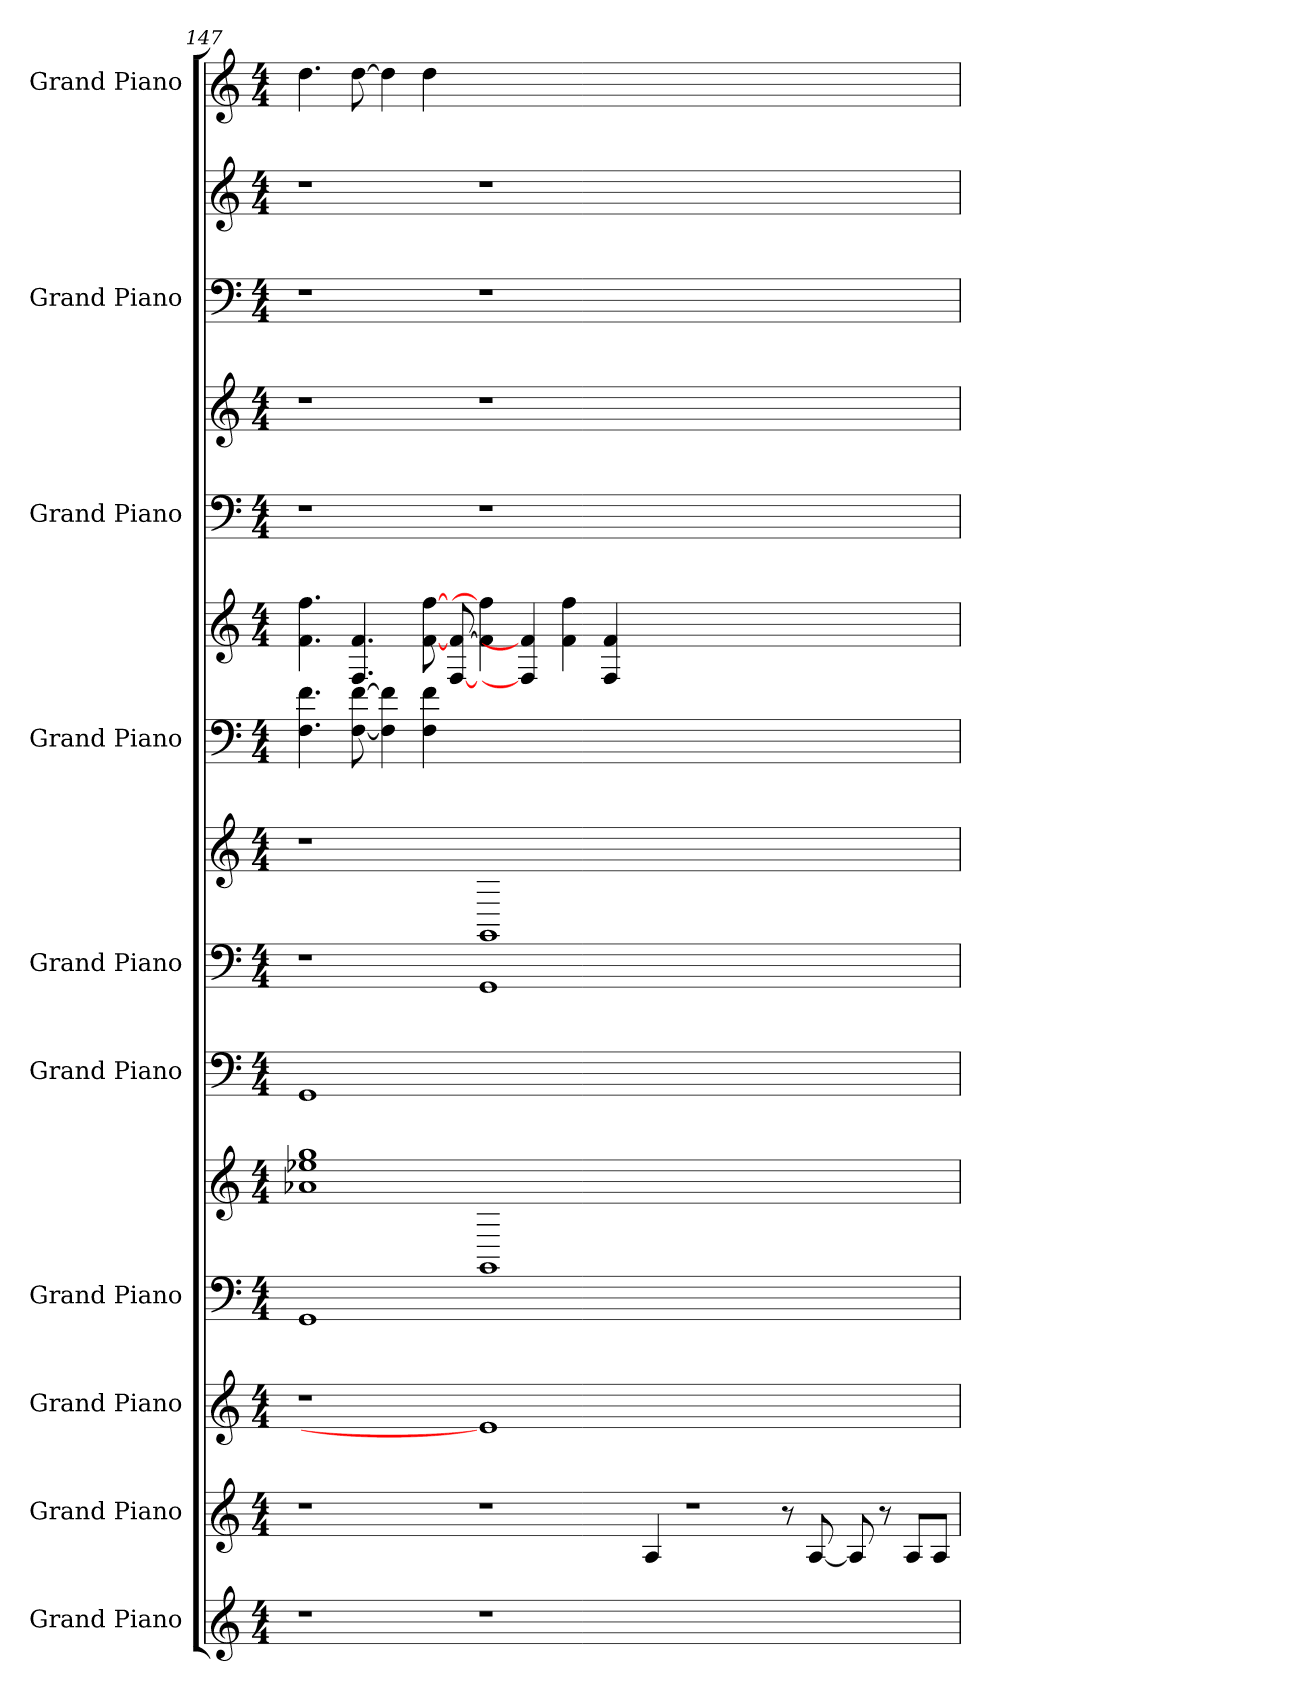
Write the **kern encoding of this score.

**kern	**kern	**kern	**kern	**kern	**kern	**kern	**kern	**kern	**kern	**kern	**kern	**kern	**kern	**kern
*part10	*part9	*part8	*part7	*part7	*part6	*part5	*part5	*part4	*part4	*part3	*part3	*part2	*part2	*part1
*staff15	*staff14	*staff13	*staff12	*staff11	*staff10	*staff9	*staff8	*staff7	*staff6	*staff5	*staff4	*staff3	*staff2	*staff1
*I"Grand Piano	*I"Grand Piano	*I"Grand Piano	*I"Grand Piano	*	*I"Grand Piano	*I"Grand Piano	*	*I"Grand Piano	*	*I"Grand Piano	*	*I"Grand Piano	*	*I"Grand Piano
*clefG2	*clefG2	*clefG2	*clefF4	*clefG2	*clefF4	*clefF4	*clefG2	*clefF4	*clefG2	*clefF4	*clefG2	*clefF4	*clefG2	*clefG2
*k[]	*k[]	*k[]	*k[]	*k[]	*k[]	*k[]	*k[]	*k[]	*k[]	*k[]	*k[]	*k[]	*k[]	*k[]
*C:	*C:	*C:	*C:	*C:	*C:	*C:	*C:	*C:	*C:	*C:	*C:	*C:	*C:	*C:
*M4/4	*M4/4	*M4/4	*M4/4	*M4/4	*M4/4	*M4/4	*M4/4	*M4/4	*M4/4	*M4/4	*M4/4	*M4/4	*M4/4	*M4/4
=147	=147	=147	=147	=147	=147	=147	=147	=147	=147	=147	=147	=147	=147	=147
1r	1r	1r	1GG	1a-X 1ee-X 1gg	1GG	1r	1r	4.F 4.f	4.f 4.ff	1r	1r	1r	1r	4.dd
.	.	.	.	.	.	.	.	[8F [8f	4.F 4.f	.	.	.	.	[8dd
.	.	.	.	.	.	.	.	4F] 4f]	.	.	.	.	.	4dd]
.	.	.	.	.	.	.	.	4F 4f	[8f [8ff	.	.	.	.	4dd
.	.	.	.	.	.	.	.	.	[8F [8f	.	.	.	.	.
1r	1r	1e]	0.ryy	1GG	0.ryy	1GG	1GG	0.ryy	4f] 4ff]	1r	1r	1r	1r	0.ryy
.	.	.	.	.	.	.	.	.	4F] 4f]	.	.	.	.	.
.	.	.	.	.	.	.	.	.	4f 4ff	.	.	.	.	.
.	.	.	.	.	.	.	.	.	4F 4f	.	.	.	.	.
0ryy	4A	0ryy	.	0ryy	.	0ryy	0ryy	.	0ryy	0ryy	0ryy	0ryy	0ryy	.
.	1r	.	.	.	.	.	.	.	.	.	.	.	.	.
.	8r	.	.	.	.	.	.	.	.	.	.	.	.	.
.	[8A	.	.	.	.	.	.	.	.	.	.	.	.	.
.	8A]	.	.	.	.	.	.	.	.	.	.	.	.	.
.	8r	.	.	.	.	.	.	.	.	.	.	.	.	.
.	8AL	.	.	.	.	.	.	.	.	.	.	.	.	.
.	8AJ	.	.	.	.	.	.	.	.	.	.	.	.	.
=	=	=	=	=	=	=	=	=	=	=	=	=	=	=
*-	*-	*-	*-	*-	*-	*-	*-	*-	*-	*-	*-	*-	*-	*-
